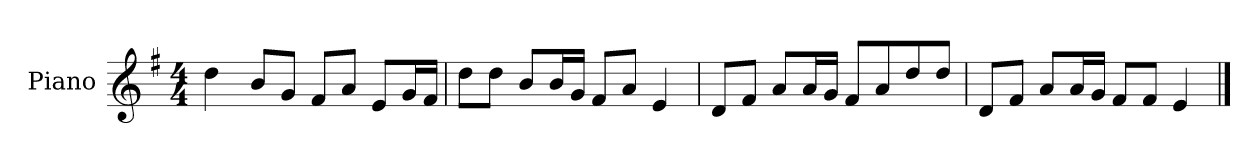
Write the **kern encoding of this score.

**kern
*part1
*staff1
*I"Piano
*I'P-no
*clefG2
*k[f#]
*M4/4
*MM90
=1
4dd\
8b/L
8g/J
8f#/L
8a/J
8e/L
16g/L
16f#/JJ
=2
8dd\L
8dd\J
8b/L
16b/L
16g/JJ
8f#/L
8a/J
4e/
=3
8d/L
8f#/J
8a/L
16a/L
16g/JJ
8f#/L
8a/
8dd/
8dd/J
=4
8d/L
8f#/J
8a/L
16a/L
16g/JJ
8f#/L
8f#/J
4e/
==
*-
